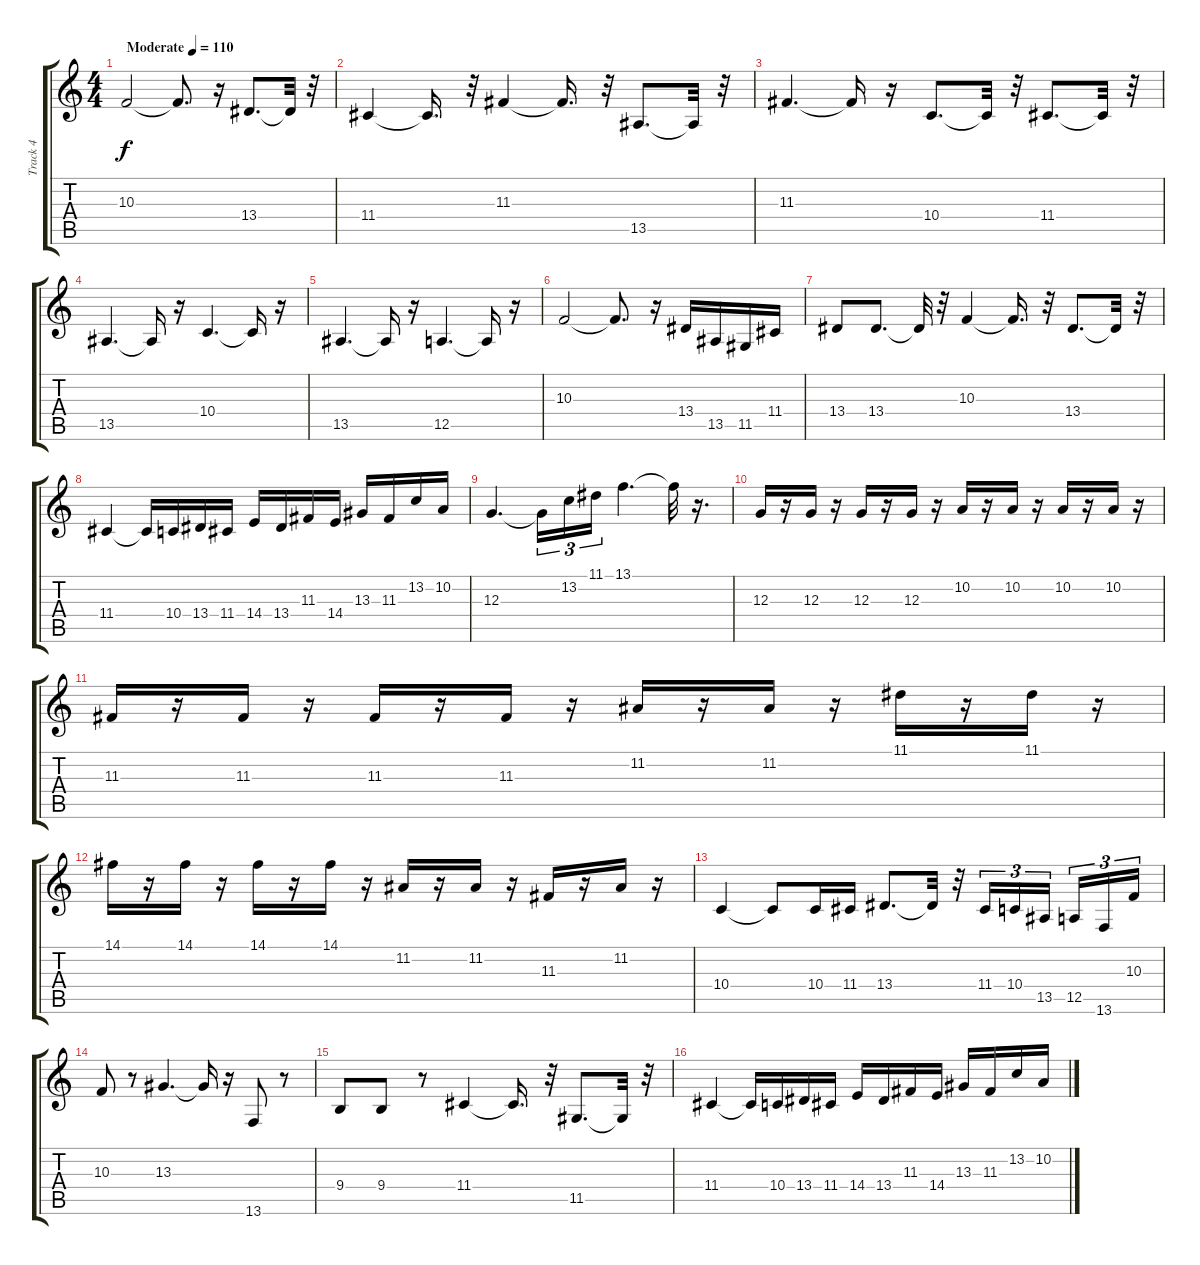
\track ("Track 4" "Track 4") {instrument stringensemble1}
\staff {score tabs}
\tuning (E4 B3 G3 D3 A2 E2) {hide}
\ts (4 4)
\tempo (110 "Moderate")
\clef g2
\ks c
10.3.2{dy f instrument stringensemble1} 10.3{t}.8{d} r.16 13.4.8{d} 13.4{t}.32 r.32 |
11.4.4 11.4{t}.16{d} r.32 11.3.4 11.3{t}.16{d} r.32 13.5.8{d} 13.5{t}.32 r.32 |
11.3.4{d} 11.3{t}.16 r.16 10.4.8{d} 10.4{t}.32 r.32 11.4.8{d} 11.4{t}.32 r.32 |
13.5.4{d} 13.5{t}.16 r.16 10.4.4{d} 10.4{t}.16 r.16 |
13.5.4{d} 13.5{t}.16 r.16 12.5.4{d} 12.5{t}.16 r.16 |
10.3.2 10.3{t}.8{d} r.16 13.4.16 13.5.16 11.5.16 11.4.16 |
13.4.8 13.4.8{d} 13.4{t}.32 r.32 10.3.4 10.3{t}.16{d} r.32 13.4.8{d} 13.4{t}.32 r.32 |
11.4.4 11.4{t}.16 10.4.16 13.4.16 11.4.16 14.4.16 13.4.16 11.3.16 14.4.16 13.3.16 11.3.16 13.2.16 10.2.16 |
12.3.4{d} 12.3{t}.16{tu (3 2)} 13.2.16{tu (3 2)} 11.1.16{tu (3 2)} 13.1.4{d} 13.1{t}.32 r.16{d} |
12.3.16 r.16 12.3.16 r.16 12.3.16 r.16 12.3.16 r.16 10.2.16 r.16 10.2.16 r.16 10.2.16 r.16 10.2.16 r.16 |
11.3.16 r.16 11.3.16 r.16 11.3.16 r.16 11.3.16 r.16 11.2.16 r.16 11.2.16 r.16 11.1.16 r.16 11.1.16 r.16 |
14.1.16 r.16 14.1.16 r.16 14.1.16 r.16 14.1.16 r.16 11.2.16 r.16 11.2.16 r.16 11.3.16 r.16 11.2.16 r.16 |
10.4.4 10.4{t}.8 10.4.16 11.4.16 13.4.8{d} 13.4{t}.32 r.32 11.4.16{tu (3 2)} 10.4.16{tu (3 2)} 13.5.16{tu (3 2) beam splitsecondary} 12.5.16{tu (3 2)} 13.6.16{tu (3 2)} 10.3.16{tu (3 2)} |
10.3.8{instrument viola} r.8 13.3.4{d} 13.3{t}.16 r.16 13.6.8 r.8 |
9.4.8 9.4.8 r.8 11.4.4 11.4{t}.16{d} r.32 11.5.8{d} 11.5{t}.32 r.32 |
11.4.4 11.4{t}.16 10.4.16 13.4.16 11.4.16 14.4.16 13.4.16 11.3.16 14.4.16 13.3.16 11.3.16 13.2.16 10.2.16
